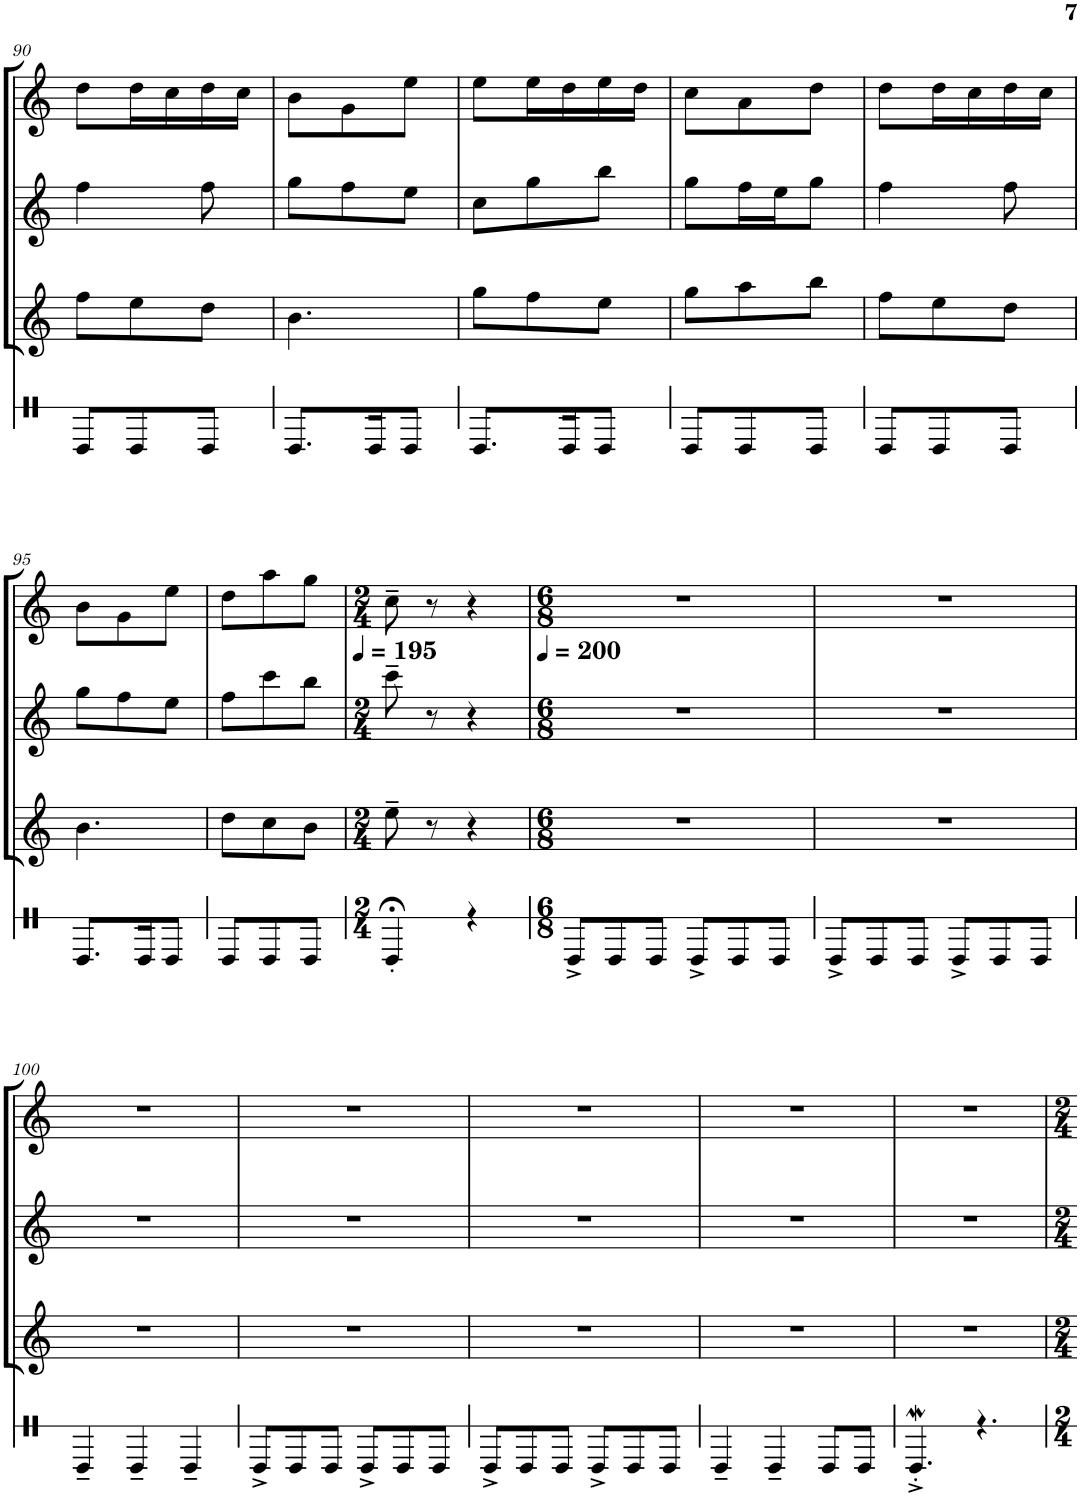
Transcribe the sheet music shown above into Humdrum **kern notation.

**kern	**kern	**kern	**kern
*part4	*part3	*part2	*part1
*staff4	*staff3	*staff2	*staff1
*I"Timbal	*I"Gralla 3	*I"Gralla 2	*I"Gralla 1
!!LO:PB:g=z
*clefX	*clefG2	*clefG2	*clefG2
*k[]	*k[]	*k[]	*k[]
*	*C:	*C:	*C:
*M3/8	*M3/8	*M3/8	*M3/8
=90	=90	=90	=90
8e/L	8ff\L	4ff\	8dd\L
8e/	8ee\	.	16dd\L
.	.	.	16cc\
8e/J	8dd\J	8ff\	16dd\
.	.	.	16cc\JJ
=91	=91	=91	=91
8.e/L	4.b\	8gg\L	8b\L
.	.	8ff\	8g\
16e/K	.	.	.
8e/J	.	8ee\J	8ee\J
=92	=92	=92	=92
8.e/L	8gg\L	8cc\L	8ee\L
.	8ff\	8gg\	16ee\L
16e/K	.	.	16dd\
8e/J	8ee\J	8bb\J	16ee\
.	.	.	16dd\JJ
=93	=93	=93	=93
8e/L	8gg\L	8gg\L	8cc\L
8e/	8aa\	16ff\L	8a\
.	.	16ee\J	.
8e/J	8bb\J	8gg\J	8dd\J
=94	=94	=94	=94
8e/L	8ff\L	4ff\	8dd\L
8e/	8ee\	.	16dd\L
.	.	.	16cc\
8e/J	8dd\J	8ff\	16dd\
.	.	.	16cc\JJ
!!LO:LB:g=z
=95	=95	=95	=95
8.e/L	4.b\	8gg\L	8b\L
.	.	8ff\	8g\
16e/K	.	.	.
8e/J	.	8ee\J	8ee\J
=96	=96	=96	=96
8e/L	8dd\L	8ff\L	8dd\L
8e/	8cc\	8ccc\	8aa\
8e/J	8b\J	8bb\J	8gg\J
=97	=97	=97	=97
*M2/4	*M2/4	*M2/4	*M2/4
*	*	*	*MM195
4e;<'/	8ee~\	8ccc~\	8cc~\
.	8r	8r	8r
4r	4r	4r	4r
=98	=98	=98	=98
*M6/8	*M6/8	*M6/8	*M6/8
*	*	*	*MM200
8e^/L	2.r	2.r	2.r
8e/	.	.	.
8e/J	.	.	.
8e^/L	.	.	.
8e/	.	.	.
8e/J	.	.	.
=99	=99	=99	=99
8e^/L	2.r	2.r	2.r
8e/	.	.	.
8e/J	.	.	.
8e^/L	.	.	.
8e/	.	.	.
8e/J	.	.	.
!!LO:LB:g=z
=100	=100	=100	=100
4e~/	2.r	2.r	2.r
4e~/	.	.	.
4e~/	.	.	.
=101	=101	=101	=101
8e^/L	2.r	2.r	2.r
8e/	.	.	.
8e/J	.	.	.
8e^/L	.	.	.
8e/	.	.	.
8e/J	.	.	.
=102	=102	=102	=102
8e^/L	2.r	2.r	2.r
8e/	.	.	.
8e/J	.	.	.
8e^/L	.	.	.
8e/	.	.	.
8e/J	.	.	.
=103	=103	=103	=103
4e~/	2.r	2.r	2.r
4e~/	.	.	.
8e/L	.	.	.
8e/J	.	.	.
=104	=104	=104	=104
4.eW'^/	2.r	2.r	2.r
4.r	.	.	.
=	=	=	=
*-	*-	*-	*-
